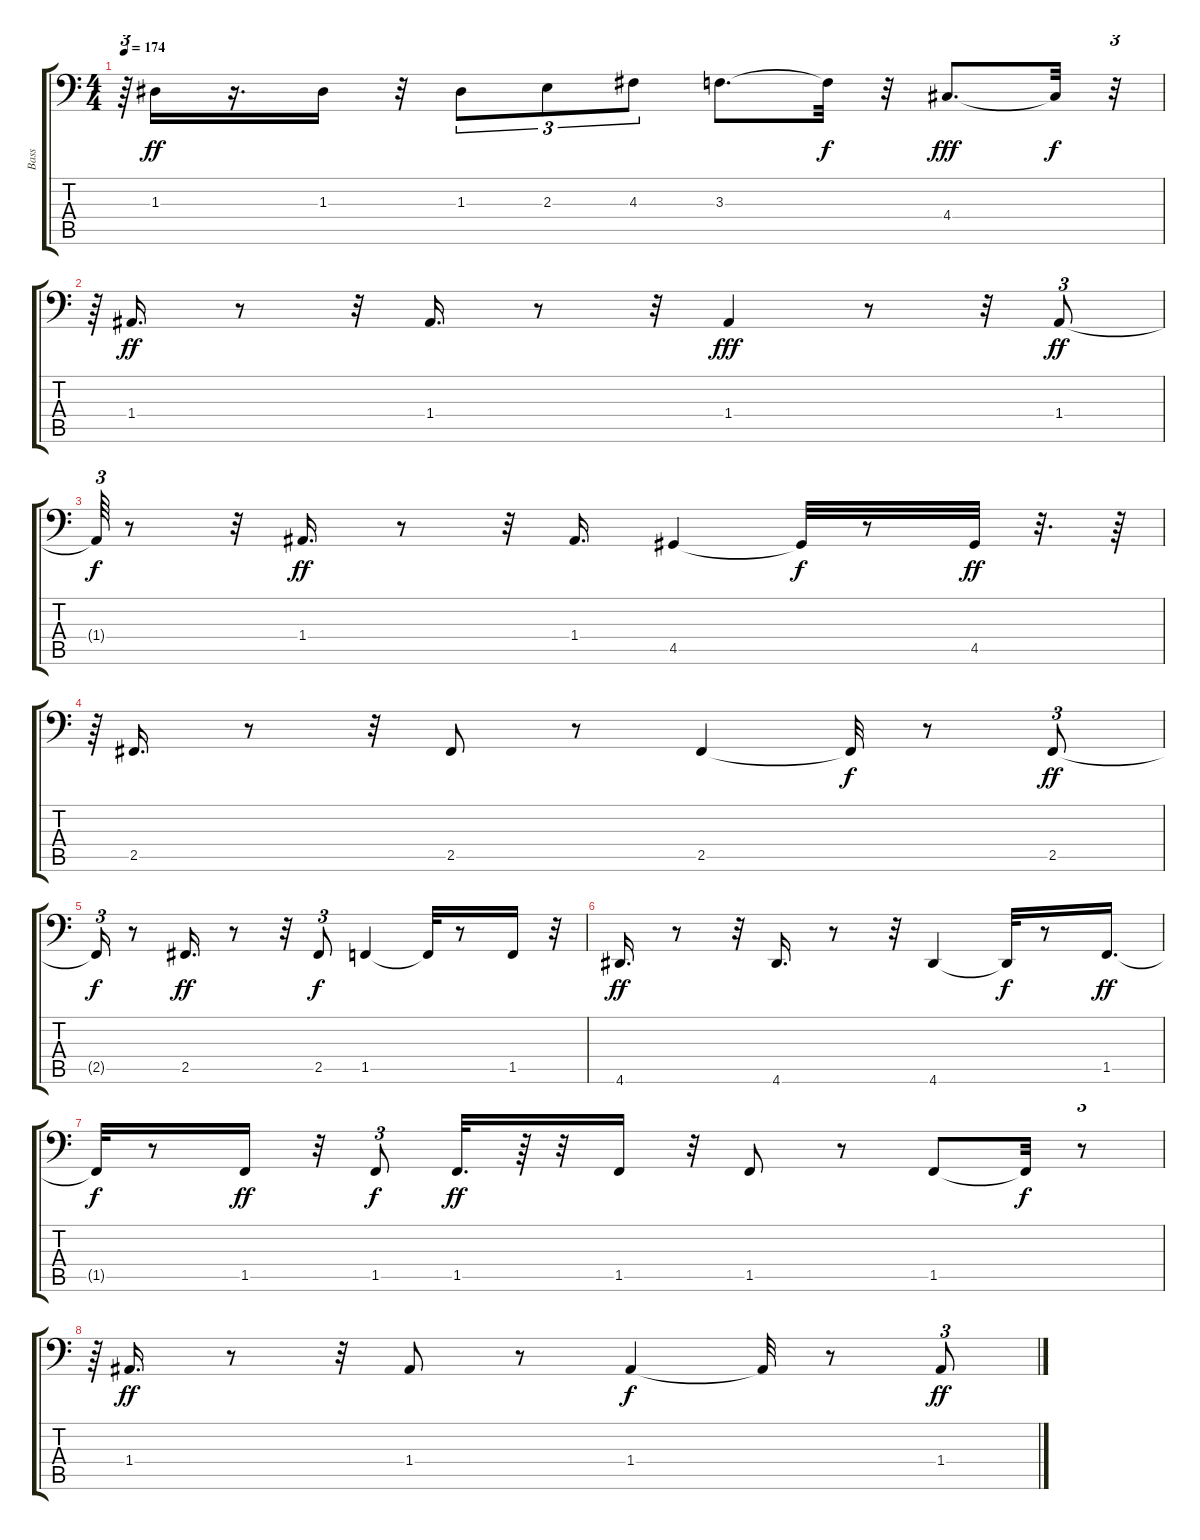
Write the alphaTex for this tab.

\track ("Bass" "Bass") {instrument slapbass2}
\staff {score tabs}
\tuning (C3 G2 D2 A1 E1 B0) {hide}
\ts (4 4)
\tempo 174
\clef f4
\ks c
r.64{tu (3 2) dy ff} 1.3.16 r.16{d} 1.3.16 r.32 1.3.8{tu (3 2)} 2.3.8{tu (3 2)} 4.3.8{tu (3 2)} 3.3.8{d} 3.3{t}.32{dy f} r.32 4.4.8{d dy fff} 4.4{t}.32{dy f} r.32{tu (3 2)} |
r.64{tu (3 2)} 1.4.16{d dy ff} r.8 r.32 1.4.16{d} r.8 r.32 1.4.4{dy fff} r.8 r.32 1.4.8{tu (3 2) dy ff} |
1.4{t}.64{tu (3 2) dy f} r.8 r.32 1.4.16{d dy ff} r.8 r.32 1.4.16{d} 4.5.4 4.5{t}.32{dy f} r.8 4.5.32{dy ff} r.32{d} r.64 |
r.64{tu (3 2)} 2.5.16{d} r.8 r.32 2.5.8 r.8 2.5.4 2.5{t}.32{dy f} r.8 2.5.8{tu (3 2) dy ff} |
2.5{t}.16{tu (3 2) dy f} r.8 2.5.16{d dy ff} r.8 r.32 2.5.8{tu (3 2) dy f} 1.5.4 1.5{t}.32 r.8 1.5.16 r.32 |
4.6.16{d dy ff} r.8 r.32 4.6.16{d} r.8 r.32 4.6.4 4.6{t}.32{dy f} r.8 1.5.16{d dy ff} |
1.5{t}.32{dy f} r.8 1.5.16{dy ff} r.32 1.5.8{tu (3 2) dy f} 1.5.32{d dy ff} r.64 r.32 1.5.16 r.32 1.5.8 r.8 1.5.8 1.5{t}.32{dy f} r.8{tu (3 2)} |
r.64{tu (3 2)} 1.4.16{d dy ff} r.8 r.32 1.4.8 r.8 1.4.4{dy f} 1.4{t}.32 r.8 1.4.8{tu (3 2) dy ff}
